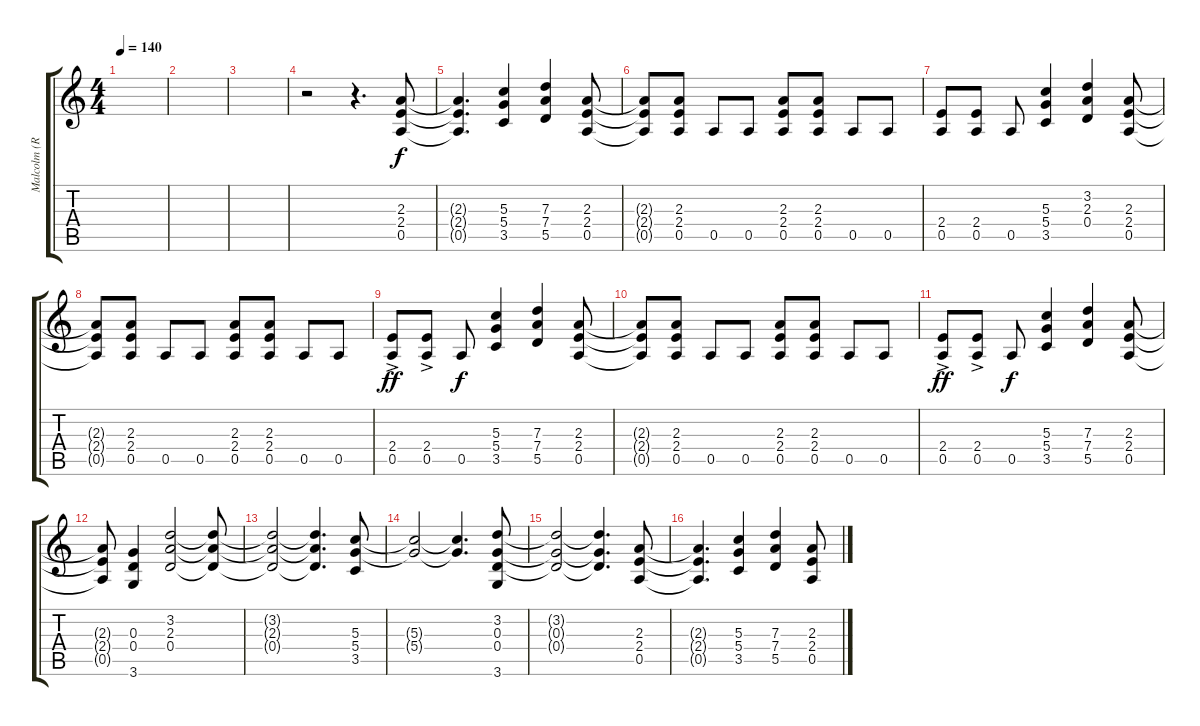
\track ("Malcolm (Ryth)" "Malcolm (R") {instrument overdrivenguitar}
\staff {score tabs}
\tuning (E4 B3 G3 D3 A2 E2) {hide}
\ts (4 4)
\tempo 140
\clef g2
\ks c
|
|
|
r.2 r.4{d} (2.3 2.4 0.5).8 |
(2.3{t} 2.4{t} 0.5{t}).4{d} (5.3 5.4 3.5).4 (7.3 7.4 5.5).4 (2.3 2.4 0.5).8 |
(2.3{t} 2.4{t} 0.5{t}).8 (2.3 2.4 0.5).8 0.5.8 0.5.8 (2.3 2.4 0.5).8 (2.3 2.4 0.5).8 0.5.8 0.5.8 |
(2.4 0.5).8 (2.4 0.5).8 0.5.8 (5.3 5.4 3.5).4 (3.2 2.3 0.4).4 (2.3 2.4 0.5).8 |
(2.3{t} 2.4{t} 0.5{t}).8 (2.3 2.4 0.5).8 0.5.8 0.5.8 (2.3 2.4 0.5).8 (2.3 2.4 0.5).8 0.5.8 0.5.8 |
(2.4{ac} 0.5{ac}).8{dy ff} (2.4{ac} 0.5{ac}).8 0.5.8{dy f} (5.3 5.4 3.5).4 (7.3 7.4 5.5).4 (2.3 2.4 0.5).8 |
(2.3{t} 2.4{t} 0.5{t}).8 (2.3 2.4 0.5).8 0.5.8 0.5.8 (2.3 2.4 0.5).8 (2.3 2.4 0.5).8 0.5.8 0.5.8 |
(2.4{ac} 0.5{ac}).8{dy ff} (2.4{ac} 0.5{ac}).8 0.5.8{dy f} (5.3 5.4 3.5).4 (7.3 7.4 5.5).4 (2.3 2.4 0.5).8 |
(2.3{t} 2.4{t} 0.5{t}).8 (0.3 0.4 3.6).4 (3.2 2.3 0.4).2 (3.2{t} 2.3{t} 0.4{t}).8 |
(3.2{t} 2.3{t} 0.4{t}).2 (3.2{t} 2.3{t} 0.4{t}).4{d} (5.3 5.4 3.5).8 |
(5.3{t} 5.4{t}).2 (5.3{t} 5.4{t}).4{d} (3.2 0.3 0.4 3.6).8 |
(3.2{t} 0.3{t} 0.4{t}).2 (3.2{t} 0.3{t} 0.4{t}).4{d} (2.3 2.4 0.5).8 |
(2.3{t} 2.4{t} 0.5{t}).4{d} (5.3 5.4 3.5).4 (7.3 7.4 5.5).4 (2.3 2.4 0.5).8
